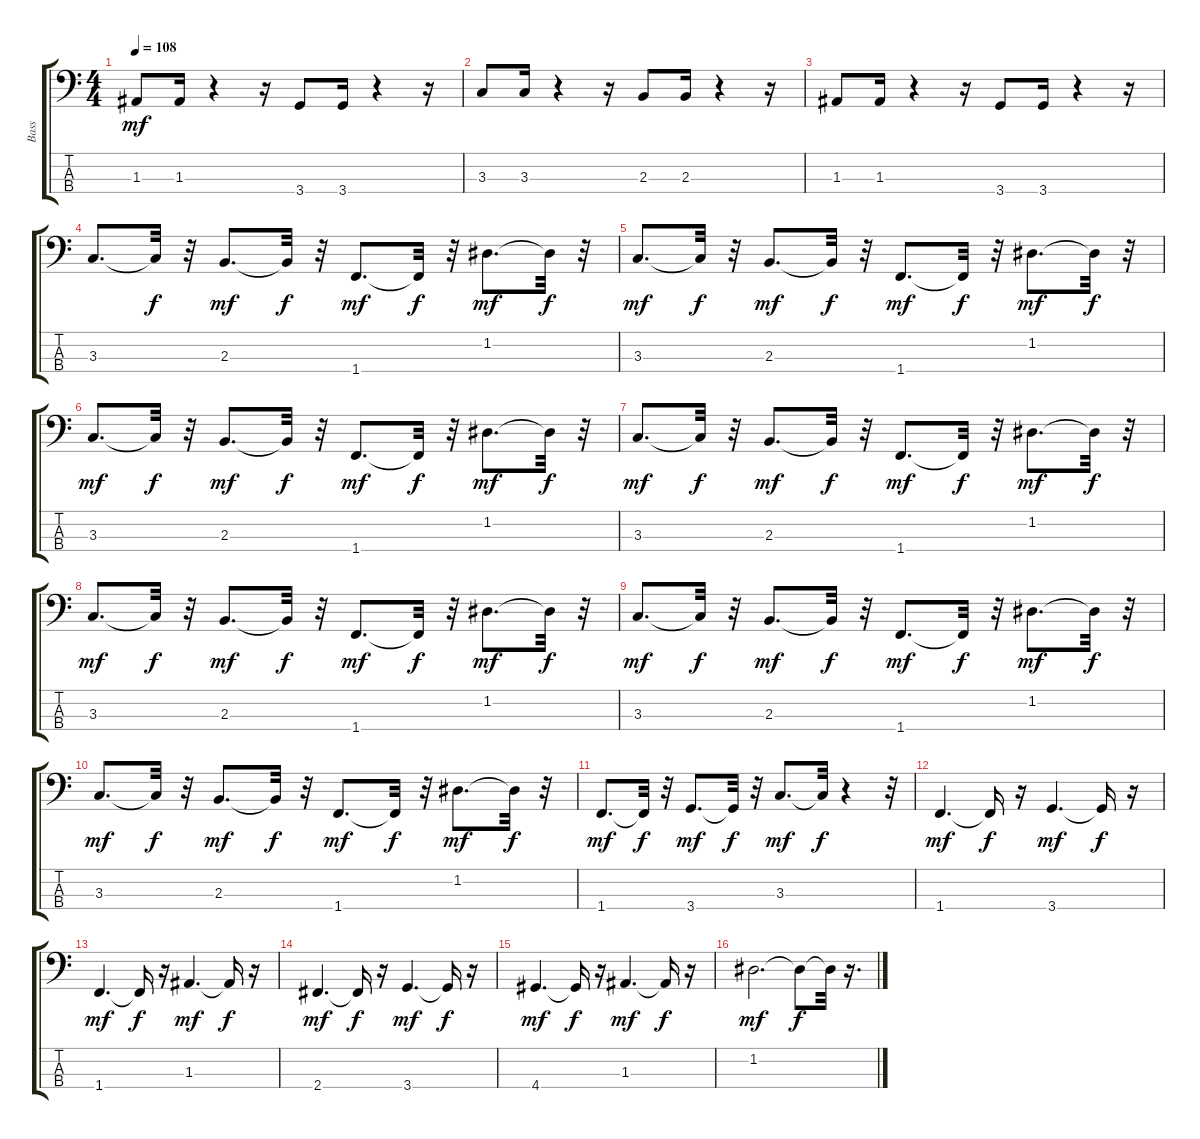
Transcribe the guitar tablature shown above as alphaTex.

\track ("Bass" "Bass") {instrument acousticbass}
\staff {score tabs}
\tuning (G2 D2 A1 E1) {hide}
\ts (4 4)
\tempo 108
\clef f4
\ks c
1.3.8{dy mf} 1.3.16 r.4 r.16 3.4.8 3.4.16 r.4 r.16 |
3.3.8 3.3.16 r.4 r.16 2.3.8 2.3.16 r.4 r.16 |
1.3.8 1.3.16 r.4 r.16 3.4.8 3.4.16 r.4 r.16 |
3.3.8{d} 3.3{t}.32{dy f} r.32 2.3.8{d dy mf} 2.3{t}.32{dy f} r.32 1.4.8{d dy mf} 1.4{t}.32{dy f} r.32 1.2.8{d dy mf} 1.2{t}.32{dy f} r.32 |
3.3.8{d dy mf} 3.3{t}.32{dy f} r.32 2.3.8{d dy mf} 2.3{t}.32{dy f} r.32 1.4.8{d dy mf} 1.4{t}.32{dy f} r.32 1.2.8{d dy mf} 1.2{t}.32{dy f} r.32 |
3.3.8{d dy mf} 3.3{t}.32{dy f} r.32 2.3.8{d dy mf} 2.3{t}.32{dy f} r.32 1.4.8{d dy mf} 1.4{t}.32{dy f} r.32 1.2.8{d dy mf} 1.2{t}.32{dy f} r.32 |
3.3.8{d dy mf} 3.3{t}.32{dy f} r.32 2.3.8{d dy mf} 2.3{t}.32{dy f} r.32 1.4.8{d dy mf} 1.4{t}.32{dy f} r.32 1.2.8{d dy mf} 1.2{t}.32{dy f} r.32 |
3.3.8{d dy mf} 3.3{t}.32{dy f} r.32 2.3.8{d dy mf} 2.3{t}.32{dy f} r.32 1.4.8{d dy mf} 1.4{t}.32{dy f} r.32 1.2.8{d dy mf} 1.2{t}.32{dy f} r.32 |
3.3.8{d dy mf} 3.3{t}.32{dy f} r.32 2.3.8{d dy mf} 2.3{t}.32{dy f} r.32 1.4.8{d dy mf} 1.4{t}.32{dy f} r.32 1.2.8{d dy mf} 1.2{t}.32{dy f} r.32 |
3.3.8{d dy mf} 3.3{t}.32{dy f} r.32 2.3.8{d dy mf} 2.3{t}.32{dy f} r.32 1.4.8{d dy mf} 1.4{t}.32{dy f} r.32 1.2.8{d dy mf} 1.2{t}.32{dy f} r.32 |
1.4.8{d dy mf} 1.4{t}.32{dy f} r.32 3.4.8{d dy mf} 3.4{t}.32{dy f} r.32 3.3.8{d dy mf} 3.3{t}.32{dy f} r.4 r.32 |
1.4.4{d dy mf} 1.4{t}.16{dy f} r.16 3.4.4{d dy mf} 3.4{t}.16{dy f} r.16 |
1.4.4{d dy mf} 1.4{t}.16{dy f} r.16 1.3.4{d dy mf} 1.3{t}.16{dy f} r.16 |
2.4.4{d dy mf} 2.4{t}.16{dy f} r.16 3.4.4{d dy mf} 3.4{t}.16{dy f} r.16 |
4.4.4{d dy mf} 4.4{t}.16{dy f} r.16 1.3.4{d dy mf} 1.3{t}.16{dy f} r.16 |
1.2.2{d dy mf} 1.2{t}.8{dy f} 1.2{t}.32 r.16{d}
